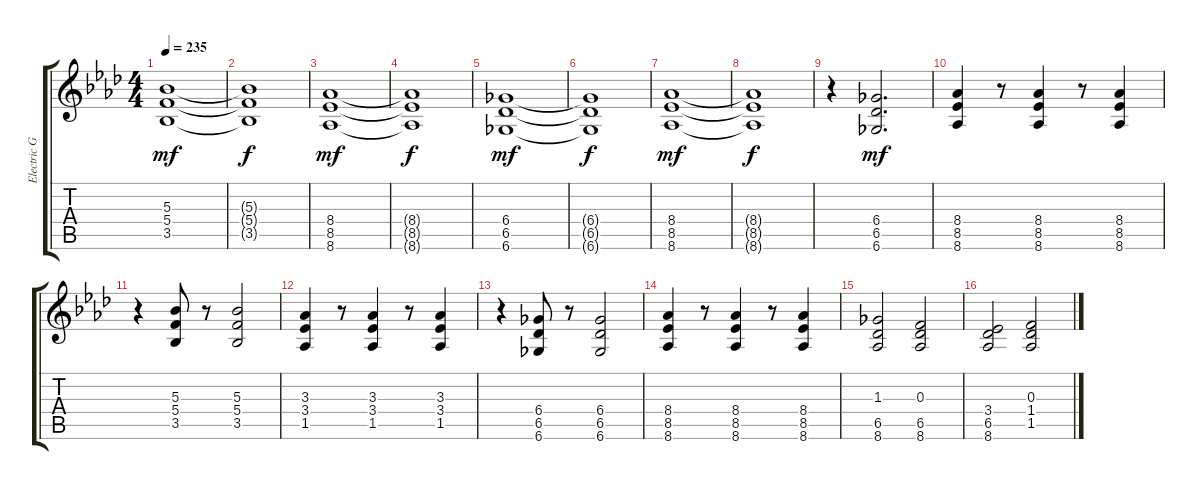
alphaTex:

\track ("Electric Guitar" "Electric G") {instrument distortionguitar}
\staff {score tabs}
\tuning (D4 A3 F3 C3 G2 C2) {hide}
\ts (4 4)
\tempo 235
\clef g2
\ks ab
(5.3 5.4 3.5).1{dy mf} |
(5.3{t} 5.4{t} 3.5{t}).1{dy f} |
(8.4 8.5 8.6).1{dy mf} |
(8.4{t} 8.5{t} 8.6{t}).1{dy f} |
(6.4 6.5 6.6).1{dy mf} |
(6.4{t} 6.5{t} 6.6{t}).1{dy f} |
(8.4 8.5 8.6).1{dy mf} |
(8.4{t} 8.5{t} 8.6{t}).1{dy f} |
r.4 (6.4 6.5 6.6).2{d dy mf} |
(8.4 8.5 8.6).4 r.8 (8.4 8.5 8.6).4 r.8 (8.4 8.5 8.6).4 |
r.4 (5.3 5.4 3.5).8 r.8 (5.3 5.4 3.5).2 |
(3.3 3.4 1.5).4 r.8 (3.3 3.4 1.5).4 r.8 (3.3 3.4 1.5).4 |
r.4 (6.4 6.5 6.6).8 r.8 (6.4 6.5 6.6).2 |
(8.4 8.5 8.6).4 r.8 (8.4 8.5 8.6).4 r.8 (8.4 8.5 8.6).4 |
(1.3 6.5 8.6).2 (0.3 6.5 8.6).2 |
(3.4 6.5 8.6).2 (0.3 1.4 1.5).2
